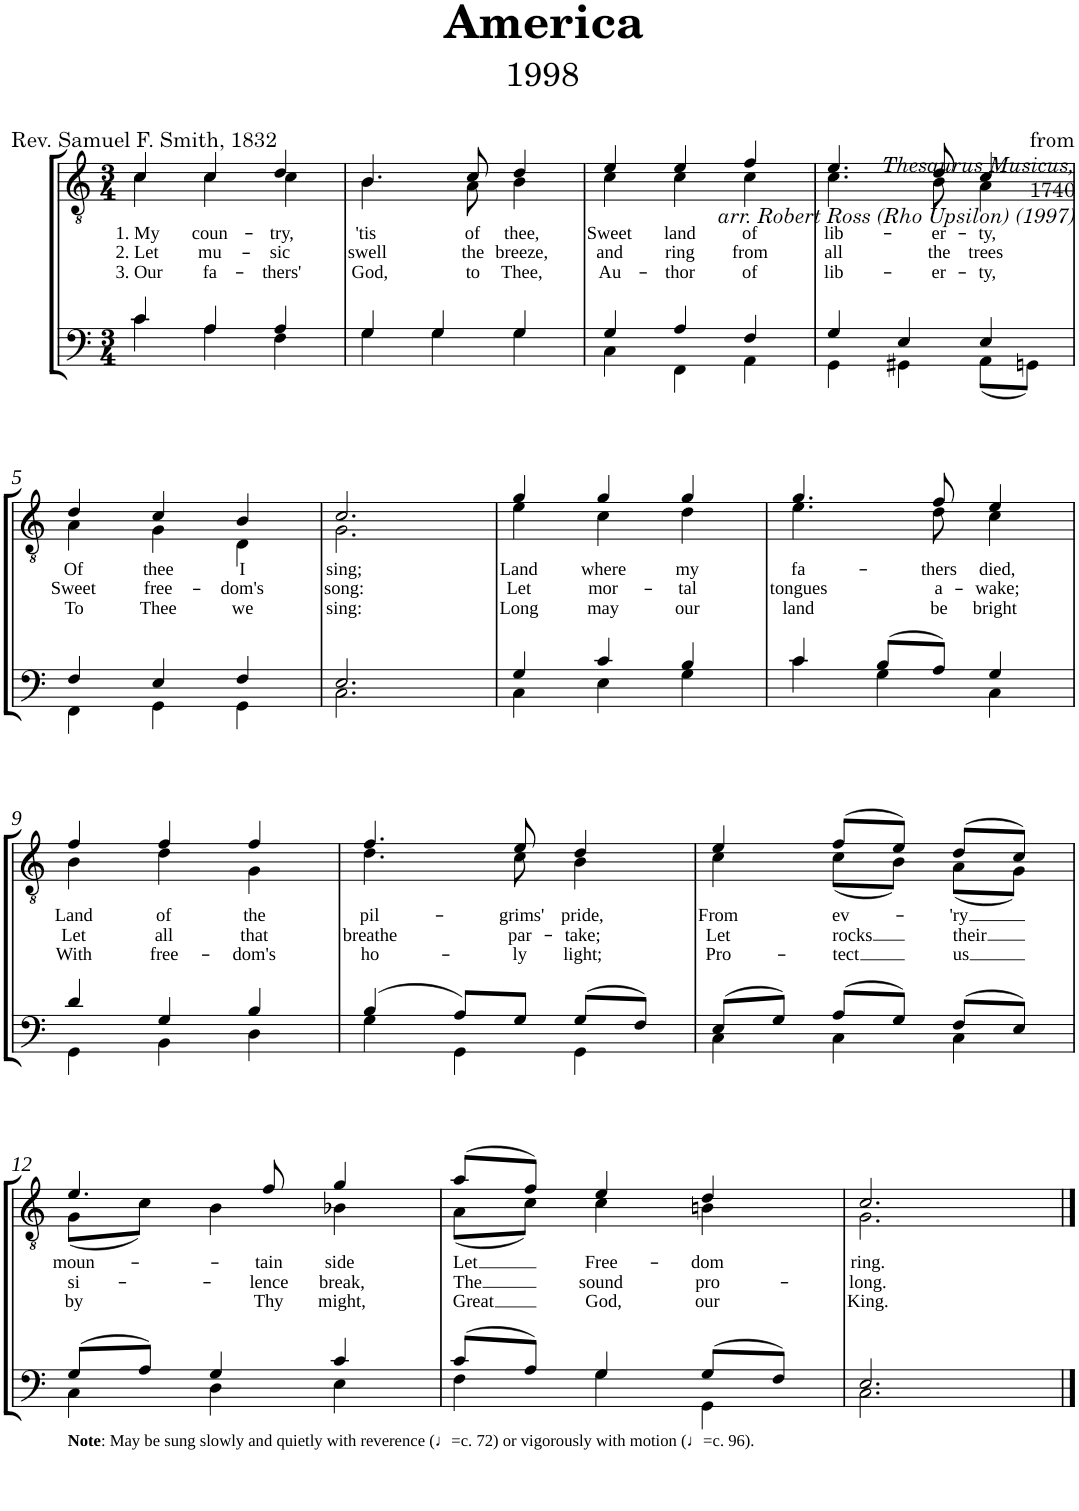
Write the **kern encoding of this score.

**kern	**kern	**text	**text	**text
*part2	*part1	*part1	*part1	*part1
*staff2	*staff1	*staff1	*staff1	*staff1
*I"Piano	*I"Piano	*	*	*
*I'Pno	*I'Pno	*	*	*
*clefF4	*clefGv2	*	*	*
*k[]	*k[]	*	*	*
*M3/4	*M3/4	*	*	*
=1	=1	=1	=1	=1
*^	*	*	*	*
!	!	!	!LO:LY:b	!LO:LY:b	!LO:LY:b
*	*	*^	*	*	*
4c/	4c\	4c/	4c\	1. My	2. Let	3. Our
!	!	!	!	!LO:LY:b	!LO:LY:b	!LO:LY:b
4A/	4A\	4c/	4c\	coun-	mu-	fa-
!	!	!	!	!LO:LY:b	!LO:LY:b	!LO:LY:b
4A/	4F\	4d/	4c\	-try,	-sic	-thers'
=2	=2	=2	=2	=2	=2	=2
!	!	!	!	!LO:LY:b	!LO:LY:b	!LO:LY:b
4G/	4G\	4.B/	4.B\	'tis	swell	God,
4G/	4G\	.	.	.	.	.
!	!	!	!	!LO:LY:b	!LO:LY:b	!LO:LY:b
.	.	8c/	8A\	of	the	to
!	!	!	!	!LO:LY:b	!LO:LY:b	!LO:LY:b
4G/	4G\	4d/	4B\	thee,	breeze,	Thee,
=3	=3	=3	=3	=3	=3	=3
!	!	!	!	!LO:LY:b	!LO:LY:b	!LO:LY:b
4G/	4C\	4e/	4c\	Sweet	and	Au-
!	!	!	!	!LO:LY:b	!LO:LY:b	!LO:LY:b
4A/	4FF\	4e/	4c\	land	ring	-thor
!	!	!	!	!LO:LY:b	!LO:LY:b	!LO:LY:b
4F/	4AA\	4f/	4c\	of	from	of
=4	=4	=4	=4	=4	=4	=4
!	!	!	!	!LO:LY:b	!LO:LY:b	!LO:LY:b
4G/	4GG\	4.e/	4.c\	lib-	all	lib-
4E/	4GG#X\	.	.	.	.	.
!	!	!	!	!LO:LY:b	!LO:LY:b	!LO:LY:b
.	.	8d/	8B\	-er-	the	-er-
!	!	!	!	!LO:LY:b	!LO:LY:b	!LO:LY:b
4E/	(<8AA\L	4c/	4A\	-ty,	trees	-ty,
.	8GGn\J)	.	.	.	.	.
!!LO:LB:g=z	!!
=5	=5	=5	=5	=5	=5	=5
!	!	!	!	!LO:LY:b	!LO:LY:b	!LO:LY:b
4F/	4FF\	4d/	4A\	Of	Sweet	To
!	!	!	!	!LO:LY:b	!LO:LY:b	!LO:LY:b
4E/	4GG\	4c/	4G\	thee	free-	Thee
!	!	!	!	!LO:LY:b	!LO:LY:b	!LO:LY:b
4F/	4GG\	4B/	4D\	I	-dom's	we
=6	=6	=6	=6	=6	=6	=6
!	!	!	!	!LO:LY:b	!LO:LY:b	!LO:LY:b
2.E/	2.C\	2.c/	2.G\	sing;	song:	sing:
=7	=7	=7	=7	=7	=7	=7
!	!	!	!	!LO:LY:b	!LO:LY:b	!LO:LY:b
4G/	4C\	4g/	4e\	Land	Let	Long
!	!	!	!	!LO:LY:b	!LO:LY:b	!LO:LY:b
4c/	4E\	4g/	4c\	where	mor-	may
!	!	!	!	!LO:LY:b	!LO:LY:b	!LO:LY:b
4B/	4G\	4g/	4d\	my	-tal	our
=8	=8	=8	=8	=8	=8	=8
!	!	!	!	!LO:LY:b	!LO:LY:b	!LO:LY:b
4c/	4c\	4.g/	4.e\	fa-	tongues	land
(>8B/L	4G\	.	.	.	.	.
!	!	!	!	!LO:LY:b	!LO:LY:b	!LO:LY:b
8A/J)	.	8f/	8d\	-thers	a-	be
!	!	!	!	!LO:LY:b	!LO:LY:b	!LO:LY:b
4G/	4C\	4e/	4c\	died,	-wake;	bright
!!LO:LB:g=z	!!
=9	=9	=9	=9	=9	=9	=9
!	!	!	!	!LO:LY:b	!LO:LY:b	!LO:LY:b
4d/	4GG\	4f/	4B\	Land	Let	With
!	!	!	!	!LO:LY:b	!LO:LY:b	!LO:LY:b
4G/	4BB\	4f/	4d\	of	all	free-
!	!	!	!	!LO:LY:b	!LO:LY:b	!LO:LY:b
4B/	4D\	4f/	4G\	the	that	-dom's
=10	=10	=10	=10	=10	=10	=10
!	!	!	!	!LO:LY:b	!LO:LY:b	!LO:LY:b
(>4B/	4G\	4.f/	4.d\	pil-	breathe	ho-
8A/L)	4GG\	.	.	.	.	.
!	!	!	!	!LO:LY:b	!LO:LY:b	!LO:LY:b
8G/J	.	8e/	8c\	-grims'	par-	-ly
!	!	!	!	!LO:LY:b	!LO:LY:b	!LO:LY:b
(>8G/L	4GG\	4d/	4B\	pride,	-take;	light;
8F/J)	.	.	.	.	.	.
=11	=11	=11	=11	=11	=11	=11
!	!	!	!	!LO:LY:b	!LO:LY:b	!LO:LY:b
(>8E/L	4C\	4e/	4c\	From	Let	Pro-
8G/J)	.	.	.	.	.	.
!	!	!	!	!LO:LY:b	!LO:LY:b	!LO:LY:b
(>8A/L	4C\	(>8f/L	(<8c\L	ev-	rocks	-tect
8G/J)	.	8e/J)	8B\J)	.	.	.
!	!	!	!	!LO:LY:b	!LO:LY:b	!LO:LY:b
(>8F/L	4C\	(>8d/L	(<8A\L	-'ry	their	us
8E/J)	.	8c/J)	8G\J)	.	.	.
!!LO:LB:g=z	!!
=12	=12	=12	=12	=12	=12	=12
!LO:TX:b:B:t=Note	!	!	!	!	!	!
!LO:TX:b:t=&colon; May be sung slowly and quietly with reverence (♩=c. 72) or vigorously with motion (♩=c. 96).	!	!	!	!	!	!
!	!	!	!	!LO:LY:b	!LO:LY:b	!LO:LY:b
(>8G/L	4C\	4.e/	(<8G\L	moun-	si-	by
8A/J)	.	.	8c\J)	.	.	.
4G/	4D\	.	4B\	.	.	.
!	!	!	!	!LO:LY:b	!LO:LY:b	!LO:LY:b
.	.	8f/	.	-tain	lence	Thy
!	!	!	!	!LO:LY:b	!LO:LY:b	!LO:LY:b
4c/	4E\	4g/	4B-X\	side	break,	might,
=13	=13	=13	=13	=13	=13	=13
!	!	!	!	!LO:LY:b	!LO:LY:b	!LO:LY:b
(>8c/L	4F\	(>8a/L	(<8A\L	Let	The	Great
8A/J)	.	8f/J)	8c\J)	.	.	.
!	!	!	!	!LO:LY:b	!LO:LY:b	!LO:LY:b
4G/	4G\	4e/	4c\	Free-	sound	God,
!	!	!	!	!LO:LY:b	!LO:LY:b	!LO:LY:b
(>8G/L	4GG\	4d/	4Bn\	-dom	pro-	our
8F/J)	.	.	.	.	.	.
=14	=14	=14	=14	=14	=14	=14
!	!	!	!	!LO:LY:b	!LO:LY:b	!LO:LY:b
2.E/	2.C\	2.c/	2.G\	ring.	-long.	King.
*v	*v	*	*	*	*	*
*	*v	*v	*	*	*
==	==	==	==	==
*-	*-	*-	*-	*-
